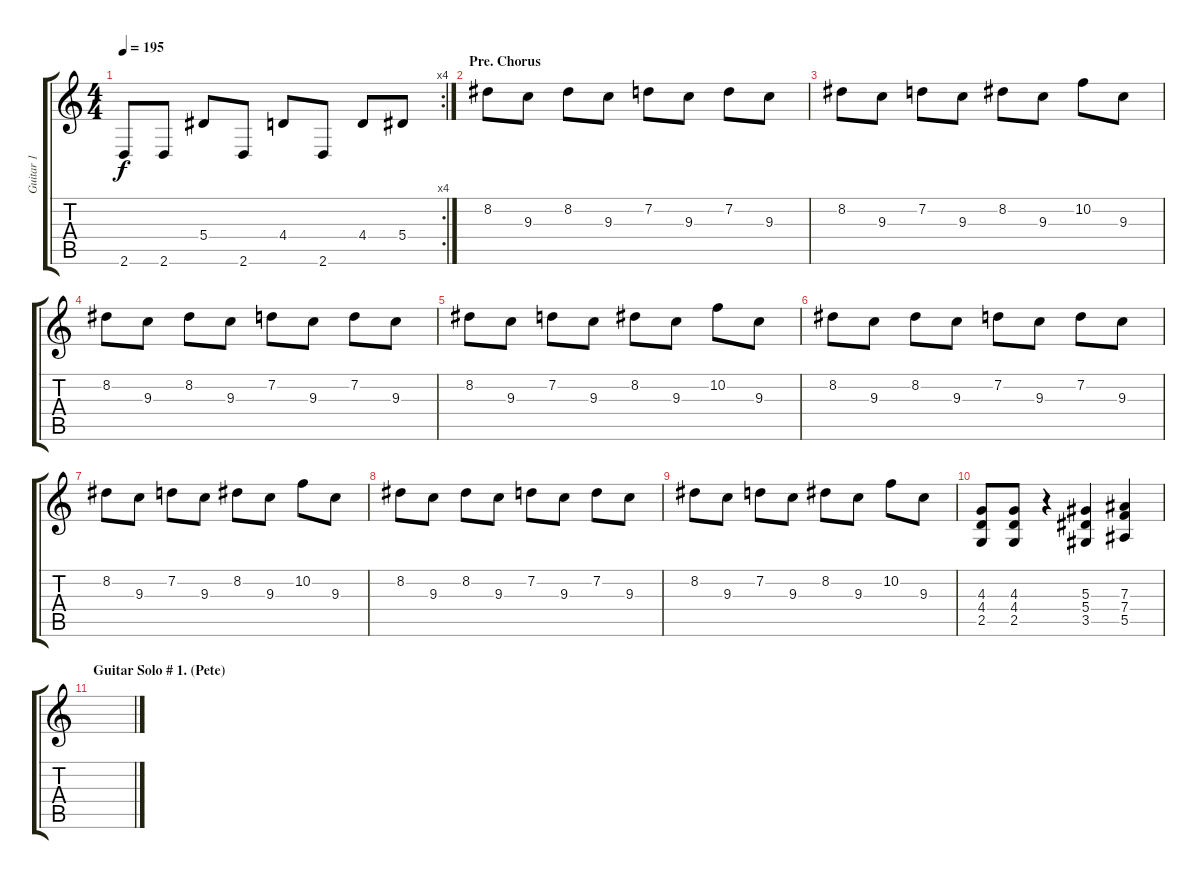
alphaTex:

\track ("Guitar 1" "Guitar 1") {instrument distortionguitar}
\staff {score tabs}
\tuning (C4 G3 Eb3 Bb2 F2 C2) {hide}
\rc 4
\ts (4 4)
\tempo 195
\clef g2
\ks c
2.6.8{dy f} 2.6.8 5.4.8 2.6.8 4.4.8 2.6.8 4.4.8 5.4.8 |
\section ("" "Pre. Chorus")
8.2.8 9.3.8 8.2.8 9.3.8 7.2.8 9.3.8 7.2.8 9.3.8 |
8.2.8 9.3.8 7.2.8 9.3.8 8.2.8 9.3.8 10.2.8 9.3.8 |
8.2.8 9.3.8 8.2.8 9.3.8 7.2.8 9.3.8 7.2.8 9.3.8 |
8.2.8 9.3.8 7.2.8 9.3.8 8.2.8 9.3.8 10.2.8 9.3.8 |
8.2.8 9.3.8 8.2.8 9.3.8 7.2.8 9.3.8 7.2.8 9.3.8 |
8.2.8 9.3.8 7.2.8 9.3.8 8.2.8 9.3.8 10.2.8 9.3.8 |
8.2.8 9.3.8 8.2.8 9.3.8 7.2.8 9.3.8 7.2.8 9.3.8 |
8.2.8 9.3.8 7.2.8 9.3.8 8.2.8 9.3.8 10.2.8 9.3.8 |
(4.3 4.4 2.5).8 (4.3 4.4 2.5).8 r.4 (5.3 5.4 3.5).4 (7.3 7.4 5.5).4 |
\section ("" "Guitar Solo # 1. (Pete)")
